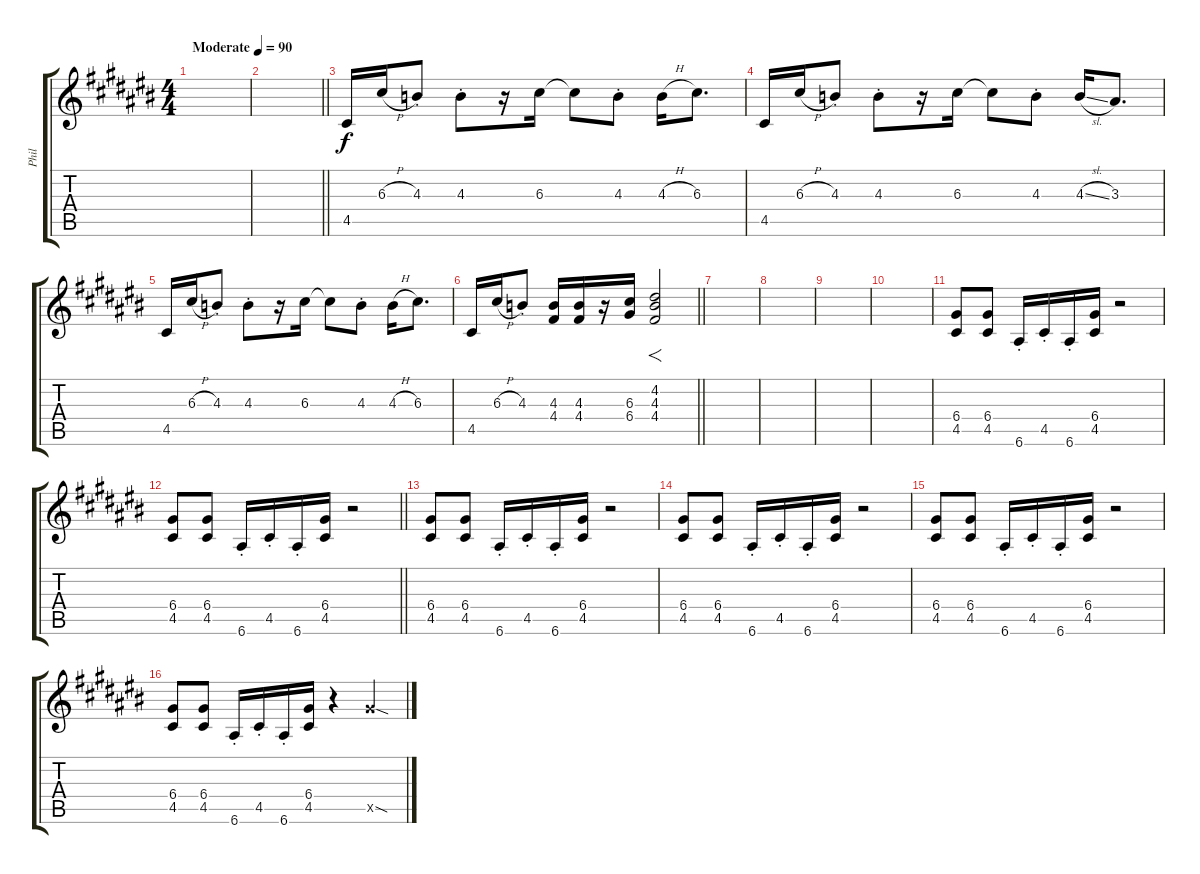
\track ("Phil" "Phil") {instrument distortionguitar}
\staff {score tabs}
\tuning (E4 B3 G3 D3 A2 E2) {hide}
\ts (4 4)
\tempo (90 "Moderate")
\clef g2
\ks c#
|
\barLineRight lightlight
|
4.5.16 6.3{h}.16 4.3{st}.8 4.3{st}.8 r.16 6.3.16 6.3{t}.8 4.3{st}.8 4.3{h}.16 6.3.8{d} |
4.5.16 6.3{h}.16 4.3{st}.8 4.3{st}.8 r.16 6.3.16 6.3{t}.8 4.3{st}.8 4.3{sl}.16 3.3.8{d} |
4.5.16 6.3{h}.16 4.3{st}.8 4.3{st}.8 r.16 6.3.16 6.3{t}.8 4.3{st}.8 4.3{h}.16 6.3.8{d} |
\barLineRight lightlight
4.5.16 6.3{h}.16 4.3{st}.8 (4.3 4.4).16 (4.3 4.4).16 r.16 (6.3 6.4).16 (4.2 4.3 4.4).2{f} |
|
|
|
|
(6.4 4.5).8 (6.4 4.5).8 6.6{st}.16 4.5{st}.16 6.6{st}.16 (6.4 4.5).16 r.2 |
\barLineRight lightlight
(6.4 4.5).8 (6.4 4.5).8 6.6{st}.16 4.5{st}.16 6.6{st}.16 (6.4 4.5).16 r.2 |
(6.4 4.5).8 (6.4 4.5).8 6.6{st}.16 4.5{st}.16 6.6{st}.16 (6.4 4.5).16 r.2 |
(6.4 4.5).8 (6.4 4.5).8 6.6{st}.16 4.5{st}.16 6.6{st}.16 (6.4 4.5).16 r.2 |
(6.4 4.5).8 (6.4 4.5).8 6.6{st}.16 4.5{st}.16 6.6{st}.16 (6.4 4.5).16 r.2 |
(6.4 4.5).8 (6.4 4.5).8 6.6{st}.16 4.5{st}.16 6.6{st}.16 (6.4 4.5).16 r.4 11.5{sod x}.4
